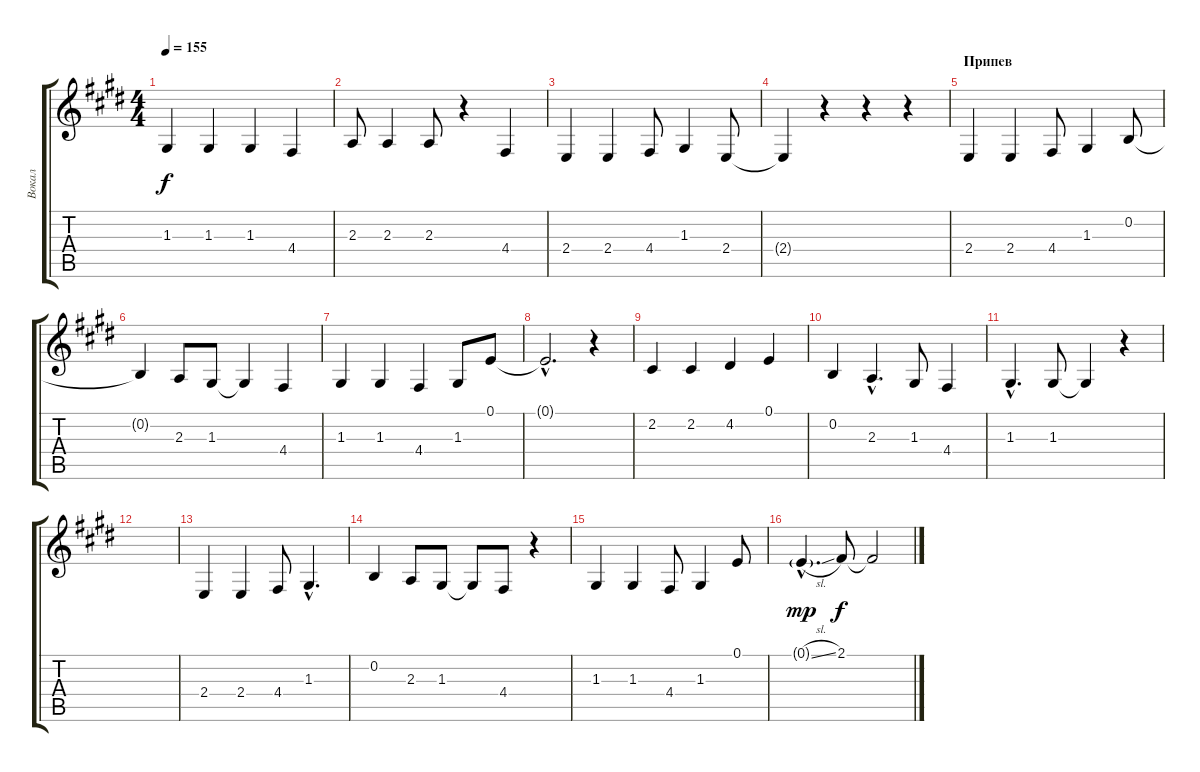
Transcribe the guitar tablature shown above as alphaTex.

\track ("Вокал" "Вокал") {instrument viola}
\staff {score tabs}
\tuning (E4 B3 G3 D3 A2 E2) {hide}
\ts (4 4)
\tempo 155
\clef g2
\ks e
1.3.4{dy f} 1.3.4 1.3.4 4.4.4 |
2.3.8 2.3.4 2.3.8 r.4 4.4.4 |
2.4.4 2.4.4 4.4.8 1.3.4 2.4.8 |
2.4{t}.4 r.4 r.4 r.4 |
\section ("" "Припев")
2.4.4 2.4.4 4.4.8 1.3.4 0.2.8 |
0.2{t}.4 2.3.8 1.3.8 1.3{t}.4 4.4.4 |
1.3.4 1.3.4 4.4.4 1.3.8 0.1.8 |
0.1{hac t}.2{d} r.4 |
2.2.4 2.2.4 4.2.4 0.1.4 |
0.2.4 2.3{hac}.4{d} 1.3.8 4.4.4 |
1.3{hac}.4{d} 1.3.8 1.3{t}.4 r.4 |
|
2.4.4 2.4.4 4.4.8 1.3{hac}.4{d} |
0.2.4 2.3.8 1.3.8 1.3{t}.8 4.4.8 r.4 |
1.3.4 1.3.4 4.4.8 1.3.4 0.1.8 |
0.1{sl g hac}.4{d dy mp} 2.1.8{dy f} 2.1{t}.2
